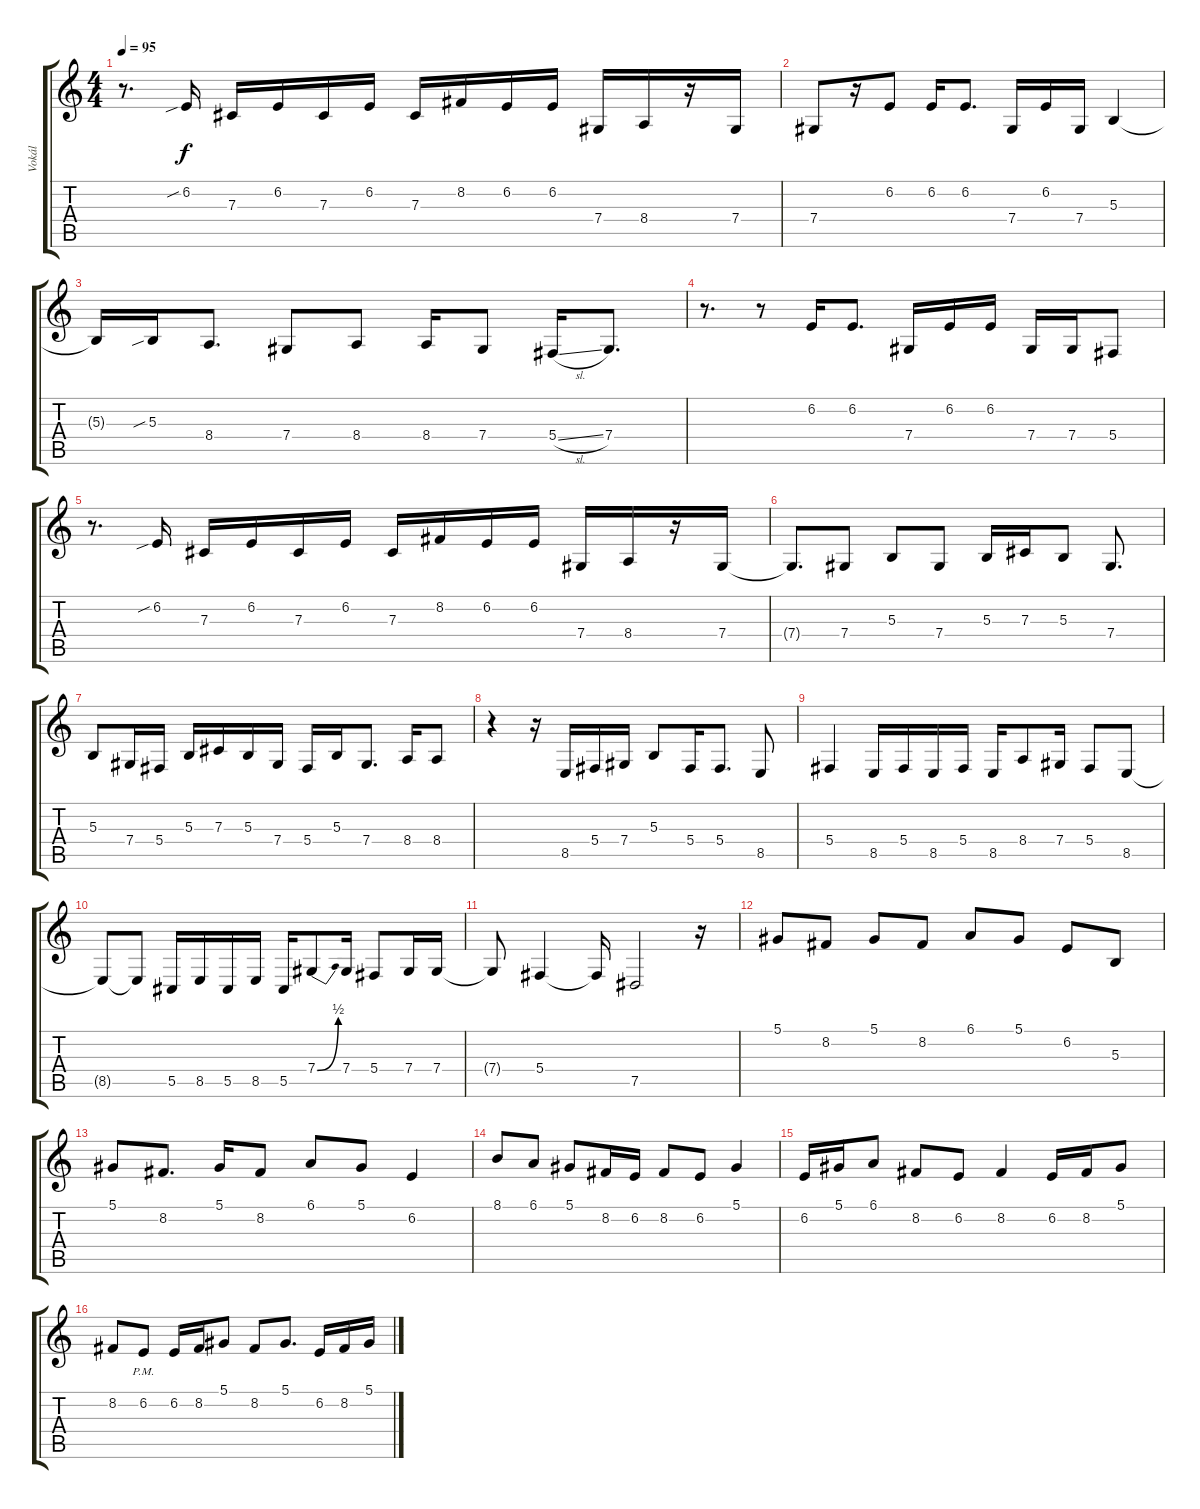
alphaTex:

\track ("Vokál" "Vokál") {instrument lead6voice}
\staff {score tabs}
\tuning (Eb4 Bb3 Gb3 Db3 Ab2 Db2) {hide}
\ts (4 4)
\tempo 95
\clef g2
\ks c
r.8{d dy f} 6.2{sib}.16 7.3.16 6.2.16 7.3.16 6.2.16 7.3.16 8.2.16 6.2.16 6.2.16 7.4.16 8.4.16 r.16 7.4.16 |
7.4.8 r.16 6.2.8 6.2.16 6.2.8{d} 7.4.16 6.2.16 7.4.16 5.3.4 |
5.3{t}.16 5.3{sib}.16 8.4.8{d} 7.4.8 8.4.8 8.4.16 7.4.8 5.4{sl}.16 7.4.8{d} |
r.8{d} r.8 6.2.16 6.2.8{d} 7.4.16 6.2.16 6.2.16 7.4.16 7.4.16 5.4.8 |
r.8{d} 6.2{sib}.16 7.3.16 6.2.16 7.3.16 6.2.16 7.3.16 8.2.16 6.2.16 6.2.16 7.4.16 8.4.16 r.16 7.4.16 |
7.4{t}.8{d} 7.4.8 5.3.8 7.4.8 5.3.16 7.3.16 5.3.8 7.4.8{d} |
5.3.8 7.4.16 5.4.16 5.3.16 7.3.16 5.3.16 7.4.16 5.4.16 5.3.16 7.4.8{d} 8.4.16 8.4.8 |
r.4 r.16 8.5.16 5.4.16 7.4.16 5.3.8 5.4.16 5.4.8{d} 8.5.8 |
5.4.4 8.5.16 5.4.16 8.5.16 5.4.16 8.5.16 8.4.8 7.4.16 5.4.8 8.5.8 |
8.5{t}.8 8.5{t}.8 5.5.16 8.5.16 5.5.16 8.5.16 5.5.16 7.4{be (bend 0 0 60 2)}.8 7.4.16 5.4.8 7.4.16 7.4.16 |
7.4{t}.8 5.4.4 5.4{t}.16 7.5.2 r.16 |
5.1.8 8.2.8 5.1.8 8.2.8 6.1.8 5.1.8 6.2.8 5.3.8 |
5.1.8 8.2.8{d} 5.1.16 8.2.8 6.1.8 5.1.8 6.2.4 |
8.1.8 6.1.8 5.1.8 8.2.16 6.2.16 8.2.8 6.2.8 5.1.4 |
6.2.16 5.1.16 6.1.8 8.2.8 6.2.8 8.2.4 6.2.16 8.2.16 5.1.8 |
8.2.8 6.2{pm}.8 6.2.16 8.2.16 5.1.8 8.2.8 5.1.8{d} 6.2.16 8.2.16 5.1.16
